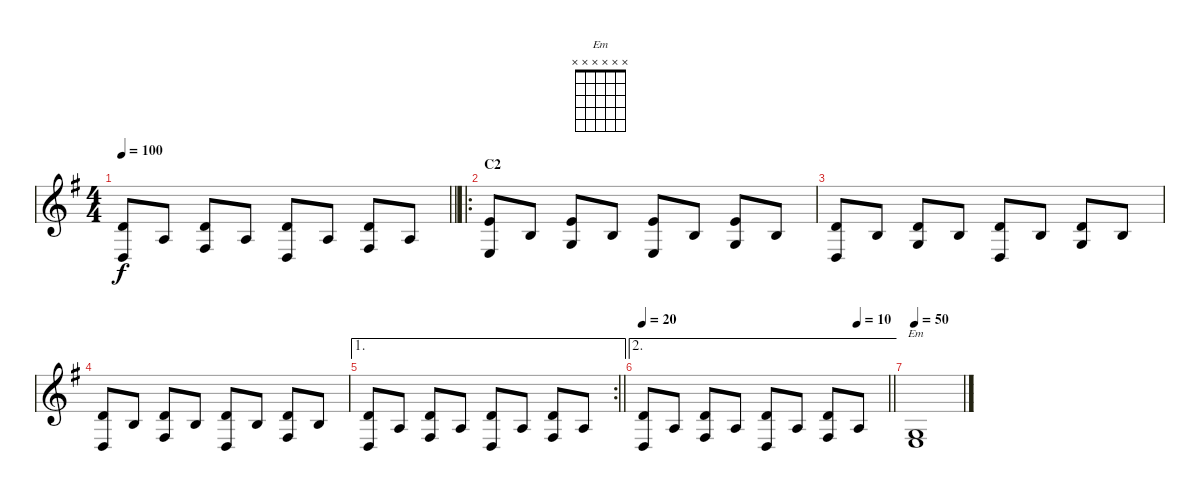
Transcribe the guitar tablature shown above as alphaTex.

\track "" {instrument acousticgrandpiano}
\staff {score}
\tuning (E4 B3 G3 D3 A2 E2) {hide}
\chord ("Em" x x x x x x)
\ts (4 4)
\tempo 100
\clef g2
\barLineRight lightlight
\ks eminor
(3.2 5.5).8{dy f} 2.3.8 (3.2 4.4).8 2.3.8 (3.2 5.5).8 2.3.8 (3.2 4.4).8 2.3.8 |
\ro
\section ("" "C2")
(5.2 7.5).8 4.3.8 (5.2 5.4).8 4.3.8 (5.2 7.5).8 4.3.8 (5.2 5.4).8 4.3.8 |
(3.2 5.5).8 4.3.8 (3.2 5.4).8 4.3.8 (3.2 5.5).8 4.3.8 (3.2 5.4).8 4.3.8 |
(3.2 5.5).8 4.3.8 (3.2 4.4).8 4.3.8 (3.2 5.5).8 4.3.8 (3.2 4.4).8 4.3.8 |
\ae 1
\rc 2
\barLineRight lightlight
(3.2 5.5).8 2.3.8 (3.2 4.4).8 2.3.8 (3.2 5.5).8 2.3.8 (3.2 4.4).8 2.3.8 |
\ae 2
\tempo 20
\tempo (10 0.875)
\barLineRight lightlight
(3.2 5.5).8 2.3.8 (3.2 4.4).8 2.3.8 (3.2 5.5).8 2.3.8 (3.2 4.4).8 2.3.8 |
\tempo 50
(0.3 2.4).1{ch "Em"}
